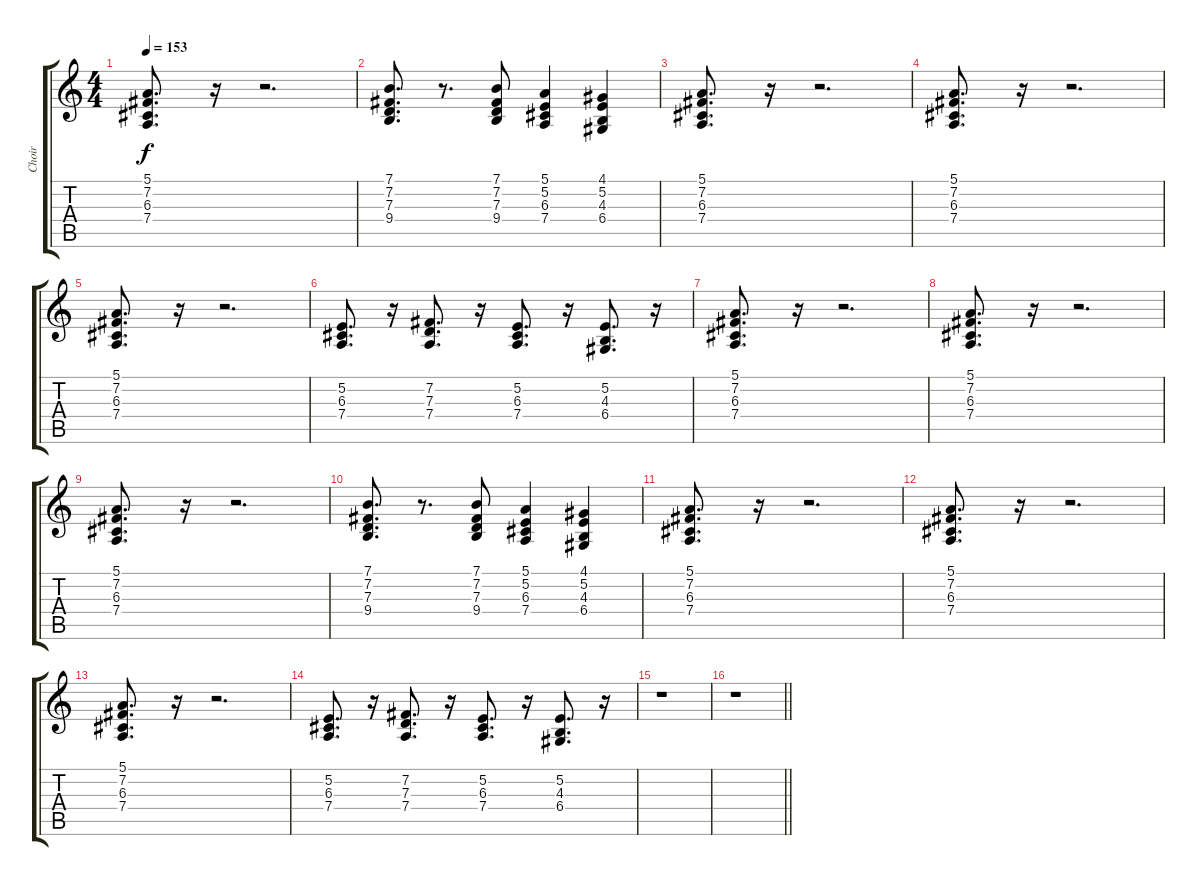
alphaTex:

\track ("Choir" "Choir") {instrument choiraahs}
\staff {score tabs}
\tuning (E4 B3 G3 D3 A2 E2) {hide}
\ts (4 4)
\tempo 153
\clef g2
\ks c
(5.1 7.2 6.3 7.4).8{d dy f} r.16 r.2{d} |
(7.1 7.2 7.3 9.4).8{d} r.8{d} (7.1 7.2 7.3 9.4).8 (5.1 5.2 6.3 7.4).4 (4.1 5.2 4.3 6.4).4 |
(5.1 7.2 6.3 7.4).8{d} r.16 r.2{d} |
(5.1 7.2 6.3 7.4).8{d} r.16 r.2{d} |
(5.1 7.2 6.3 7.4).8{d} r.16 r.2{d} |
(5.2 6.3 7.4).8{d} r.16 (7.2 7.3 7.4).8{d} r.16 (5.2 6.3 7.4).8{d} r.16 (5.2 4.3 6.4).8{d} r.16 |
(5.1 7.2 6.3 7.4).8{d} r.16 r.2{d} |
(5.1 7.2 6.3 7.4).8{d} r.16 r.2{d} |
(5.1 7.2 6.3 7.4).8{d} r.16 r.2{d} |
(7.1 7.2 7.3 9.4).8{d} r.8{d} (7.1 7.2 7.3 9.4).8 (5.1 5.2 6.3 7.4).4 (4.1 5.2 4.3 6.4).4 |
(5.1 7.2 6.3 7.4).8{d} r.16 r.2{d} |
(5.1 7.2 6.3 7.4).8{d} r.16 r.2{d} |
(5.1 7.2 6.3 7.4).8{d} r.16 r.2{d} |
(5.2 6.3 7.4).8{d} r.16 (7.2 7.3 7.4).8{d} r.16 (5.2 6.3 7.4).8{d} r.16 (5.2 4.3 6.4).8{d} r.16 |
r.1 |
\barLineRight lightlight
r.1
